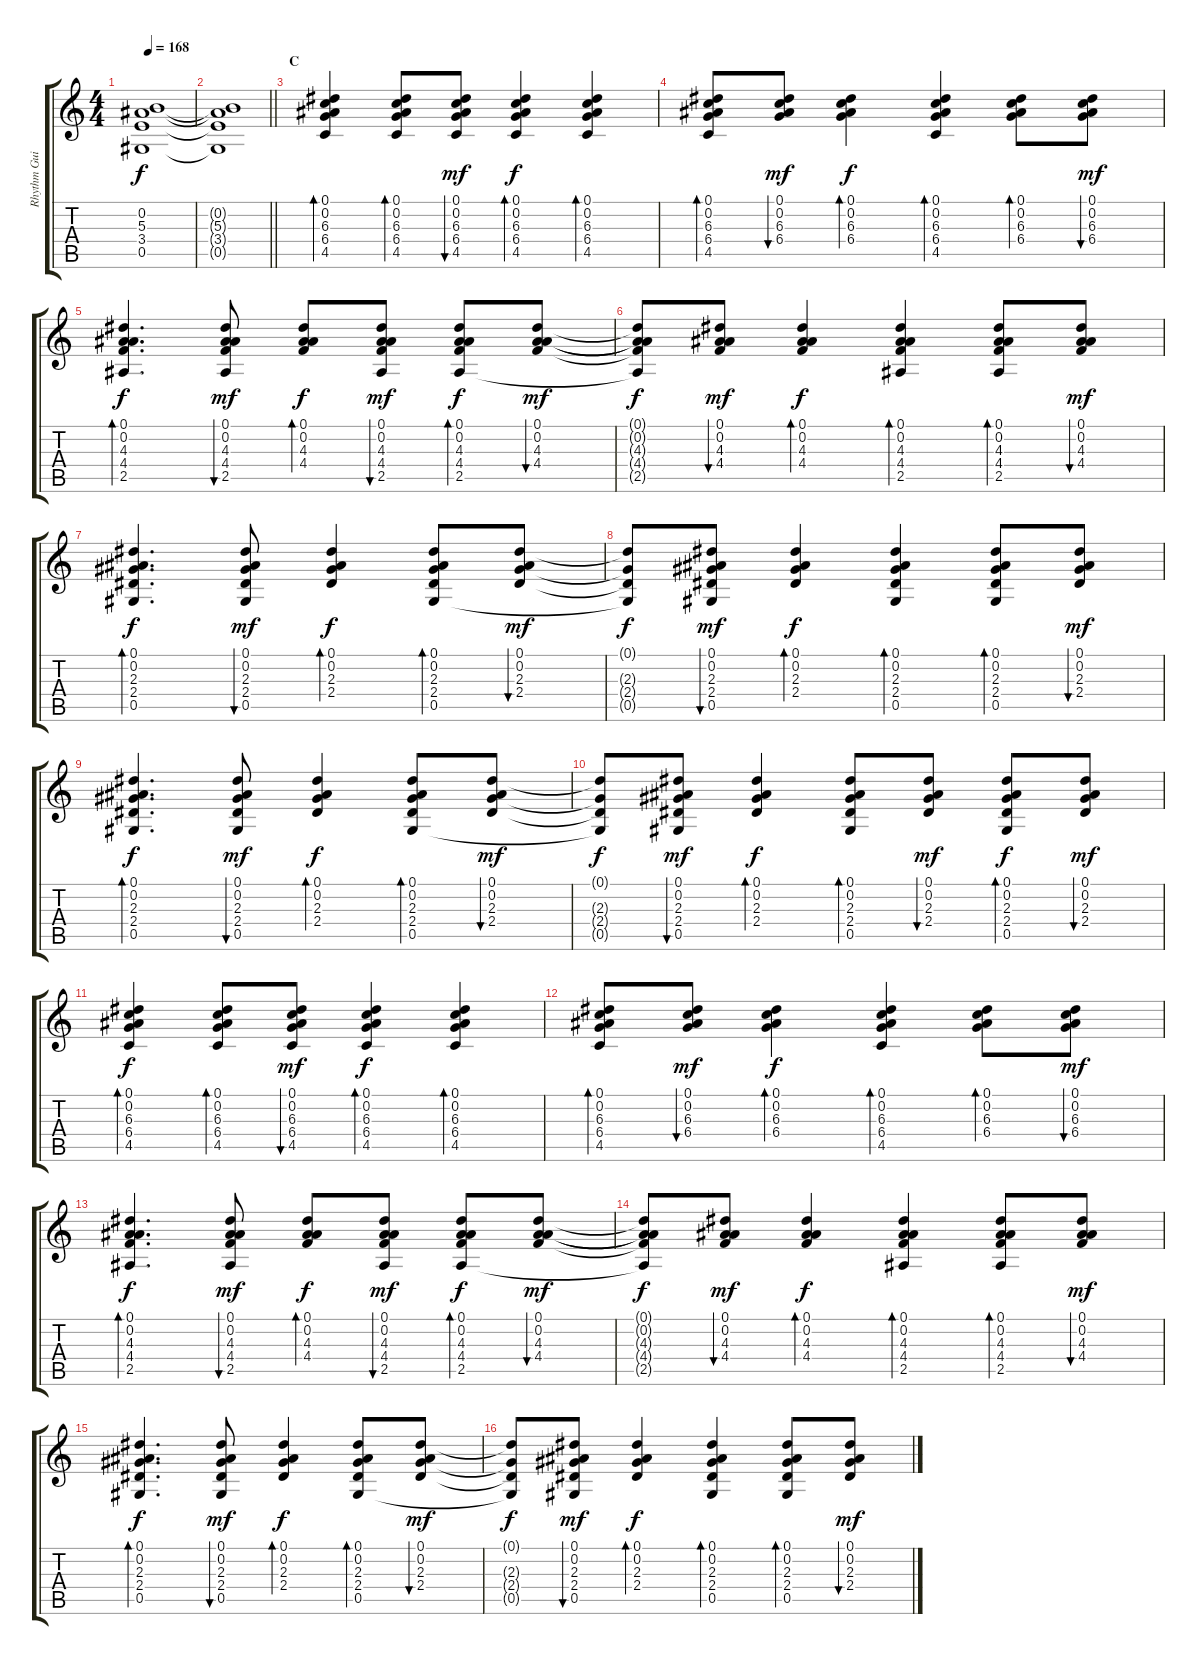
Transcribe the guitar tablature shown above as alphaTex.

\track ("Rhythm Guitar R" "Rhythm Gui") {instrument acousticguitarsteel}
\staff {score tabs}
\tuning (Eb4 Bb3 Gb3 Db3 Ab2 Eb2) {hide}
\ts (4 4)
\tempo 168
\clef g2
\ks c
(0.2{t} 5.3{t} 3.4{t} 0.5{t}).1{dy f} |
\barLineRight lightlight
(0.2{t} 5.3{t} 3.4{t} 0.5{t}).1 |
\section ("" "C")
(0.1 0.2 6.3 6.4 4.5).4{bd 60} (0.1 0.2 6.3 6.4 4.5).8{bd 60} (0.1 0.2 6.3 6.4 4.5).8{bu 60 dy mf} (0.1 0.2 6.3 6.4 4.5).4{bd 60 dy f} (0.1 0.2 6.3 6.4 4.5).4{bd 60} |
(0.1 0.2 6.3 6.4 4.5).8{bd 60} (0.1 0.2 6.3 6.4).8{bu 60 dy mf} (0.1 0.2 6.3 6.4).4{bd 60 dy f} (0.1 0.2 6.3 6.4 4.5).4{bd 60} (0.1 0.2 6.3 6.4).8{bd 60} (0.1 0.2 6.3 6.4).8{bu 60 dy mf} |
(0.1 0.2 4.3 4.4 2.5).4{d bd 60 dy f} (0.1 0.2 4.3 4.4 2.5).8{bu 60 dy mf} (0.1 0.2 4.3 4.4).8{bd 60 dy f} (0.1 0.2 4.3 4.4 2.5).8{bu 60 dy mf} (0.1 0.2 4.3 4.4 2.5).8{bd 60 dy f} (0.1 0.2 4.3 4.4).8{bu 60 dy mf} |
(0.1{t} 0.2{t} 4.3{t} 4.4{t} 2.5{t}).8{dy f} (0.1 0.2 4.3 4.4).8{bu 60 dy mf} (0.1 0.2 4.3 4.4).4{bd 60 dy f} (0.1 0.2 4.3 4.4 2.5).4{bd 60} (0.1 0.2 4.3 4.4 2.5).8{bd 60} (0.1 0.2 4.3 4.4).8{bu 60 dy mf} |
(0.1 0.2 2.3 2.4 0.5).4{d bd 60 dy f} (0.1 0.2 2.3 2.4 0.5).8{bu 60 dy mf} (0.1 0.2 2.3 2.4).4{bd 60 dy f} (0.1 0.2 2.3 2.4 0.5).8{bd 60} (0.1 0.2 2.3 2.4).8{bu 60 dy mf} |
(0.1{t} 2.3{t} 2.4{t} 0.5{t}).8{dy f} (0.1 0.2 2.3 2.4 0.5).8{bu 60 dy mf} (0.1 0.2 2.3 2.4).4{bd 60 dy f} (0.1 0.2 2.3 2.4 0.5).4{bd 60} (0.1 0.2 2.3 2.4 0.5).8{bd 60} (0.1 0.2 2.3 2.4).8{bu 60 dy mf} |
(0.1 0.2 2.3 2.4 0.5).4{d bd 60 dy f} (0.1 0.2 2.3 2.4 0.5).8{bu 60 dy mf} (0.1 0.2 2.3 2.4).4{bd 60 dy f} (0.1 0.2 2.3 2.4 0.5).8{bd 60} (0.1 0.2 2.3 2.4).8{bu 60 dy mf} |
(0.1{t} 2.3{t} 2.4{t} 0.5{t}).8{dy f} (0.1 0.2 2.3 2.4 0.5).8{bu 60 dy mf} (0.1 0.2 2.3 2.4).4{bd 60 dy f} (0.1 0.2 2.3 2.4 0.5).8{bd 60} (0.1 0.2 2.3 2.4).8{bu 60 dy mf} (0.1 0.2 2.3 2.4 0.5).8{bd 60 dy f} (0.1 0.2 2.3 2.4).8{bu 60 dy mf} |
(0.1 0.2 6.3 6.4 4.5).4{bd 60 dy f} (0.1 0.2 6.3 6.4 4.5).8{bd 60} (0.1 0.2 6.3 6.4 4.5).8{bu 60 dy mf} (0.1 0.2 6.3 6.4 4.5).4{bd 60 dy f} (0.1 0.2 6.3 6.4 4.5).4{bd 60} |
(0.1 0.2 6.3 6.4 4.5).8{bd 60} (0.1 0.2 6.3 6.4).8{bu 60 dy mf} (0.1 0.2 6.3 6.4).4{bd 60 dy f} (0.1 0.2 6.3 6.4 4.5).4{bd 60} (0.1 0.2 6.3 6.4).8{bd 60} (0.1 0.2 6.3 6.4).8{bu 60 dy mf} |
(0.1 0.2 4.3 4.4 2.5).4{d bd 60 dy f} (0.1 0.2 4.3 4.4 2.5).8{bu 60 dy mf} (0.1 0.2 4.3 4.4).8{bd 60 dy f} (0.1 0.2 4.3 4.4 2.5).8{bu 60 dy mf} (0.1 0.2 4.3 4.4 2.5).8{bd 60 dy f} (0.1 0.2 4.3 4.4).8{bu 60 dy mf} |
(0.1{t} 0.2{t} 4.3{t} 4.4{t} 2.5{t}).8{dy f} (0.1 0.2 4.3 4.4).8{bu 60 dy mf} (0.1 0.2 4.3 4.4).4{bd 60 dy f} (0.1 0.2 4.3 4.4 2.5).4{bd 60} (0.1 0.2 4.3 4.4 2.5).8{bd 60} (0.1 0.2 4.3 4.4).8{bu 60 dy mf} |
(0.1 0.2 2.3 2.4 0.5).4{d bd 60 dy f} (0.1 0.2 2.3 2.4 0.5).8{bu 60 dy mf} (0.1 0.2 2.3 2.4).4{bd 60 dy f} (0.1 0.2 2.3 2.4 0.5).8{bd 60} (0.1 0.2 2.3 2.4).8{bu 60 dy mf} |
(0.1{t} 2.3{t} 2.4{t} 0.5{t}).8{dy f} (0.1 0.2 2.3 2.4 0.5).8{bu 60 dy mf} (0.1 0.2 2.3 2.4).4{bd 60 dy f} (0.1 0.2 2.3 2.4 0.5).4{bd 60} (0.1 0.2 2.3 2.4 0.5).8{bd 60} (0.1 0.2 2.3 2.4).8{bu 60 dy mf}
